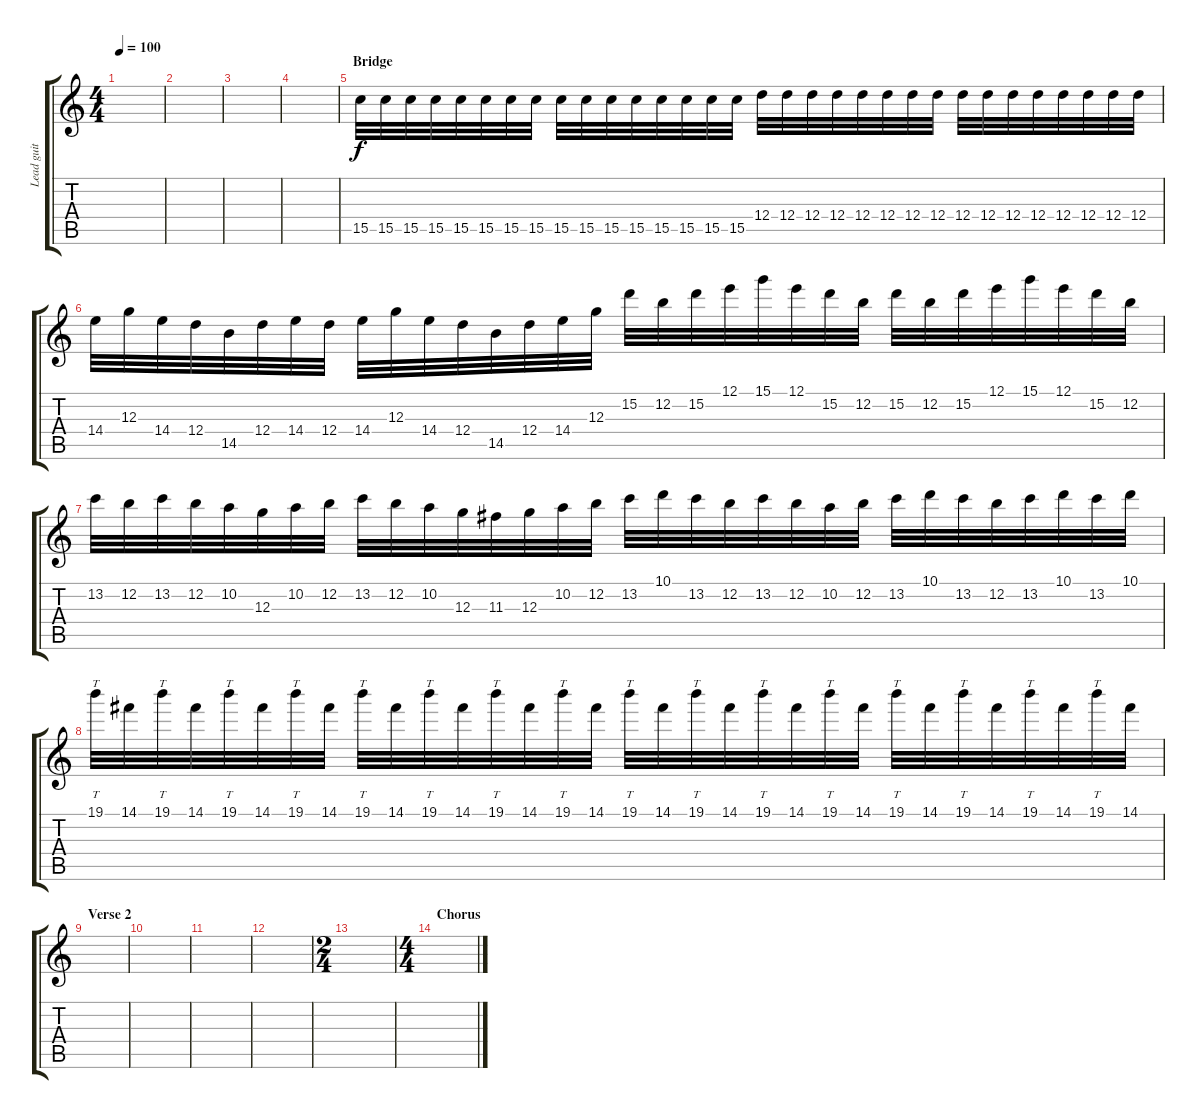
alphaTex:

\track ("Lead guit 1" "Lead guit ") {instrument overdrivenguitar}
\staff {score tabs}
\tuning (E4 B3 G3 D3 A2 E2) {hide}
\ts (4 4)
\tempo 100
\clef g2
\ks c
|
|
|
|
\section ("" "Bridge")
15.5.32 15.5.32 15.5.32 15.5.32 15.5.32 15.5.32 15.5.32 15.5.32 15.5.32 15.5.32 15.5.32 15.5.32 15.5.32 15.5.32 15.5.32 15.5.32 12.4.32 12.4.32 12.4.32 12.4.32 12.4.32 12.4.32 12.4.32 12.4.32 12.4.32 12.4.32 12.4.32 12.4.32 12.4.32 12.4.32 12.4.32 12.4.32 |
14.4.32 12.3.32 14.4.32 12.4.32 14.5.32 12.4.32 14.4.32 12.4.32 14.4.32 12.3.32 14.4.32 12.4.32 14.5.32 12.4.32 14.4.32 12.3.32 15.2.32 12.2.32 15.2.32 12.1.32 15.1.32 12.1.32 15.2.32 12.2.32 15.2.32 12.2.32 15.2.32 12.1.32 15.1.32 12.1.32 15.2.32 12.2.32 |
13.2.32 12.2.32 13.2.32 12.2.32 10.2.32 12.3.32 10.2.32 12.2.32 13.2.32 12.2.32 10.2.32 12.3.32 11.3.32 12.3.32 10.2.32 12.2.32 13.2.32 10.1.32 13.2.32 12.2.32 13.2.32 12.2.32 10.2.32 12.2.32 13.2.32 10.1.32 13.2.32 12.2.32 13.2.32 10.1.32 13.2.32 10.1.32 |
19.1.32{tt} 14.1.32 19.1.32{tt} 14.1.32 19.1.32{tt} 14.1.32 19.1.32{tt} 14.1.32 19.1.32{tt} 14.1.32 19.1.32{tt} 14.1.32 19.1.32{tt} 14.1.32 19.1.32{tt} 14.1.32 19.1.32{tt} 14.1.32 19.1.32{tt} 14.1.32 19.1.32{tt} 14.1.32 19.1.32{tt} 14.1.32 19.1.32{tt} 14.1.32 19.1.32{tt} 14.1.32 19.1.32{tt} 14.1.32 19.1.32{tt} 14.1.32 |
\section ("" "Verse 2")
|
|
|
|
\ts (2 4)
|
\ts (4 4)
\section ("" "Chorus")
